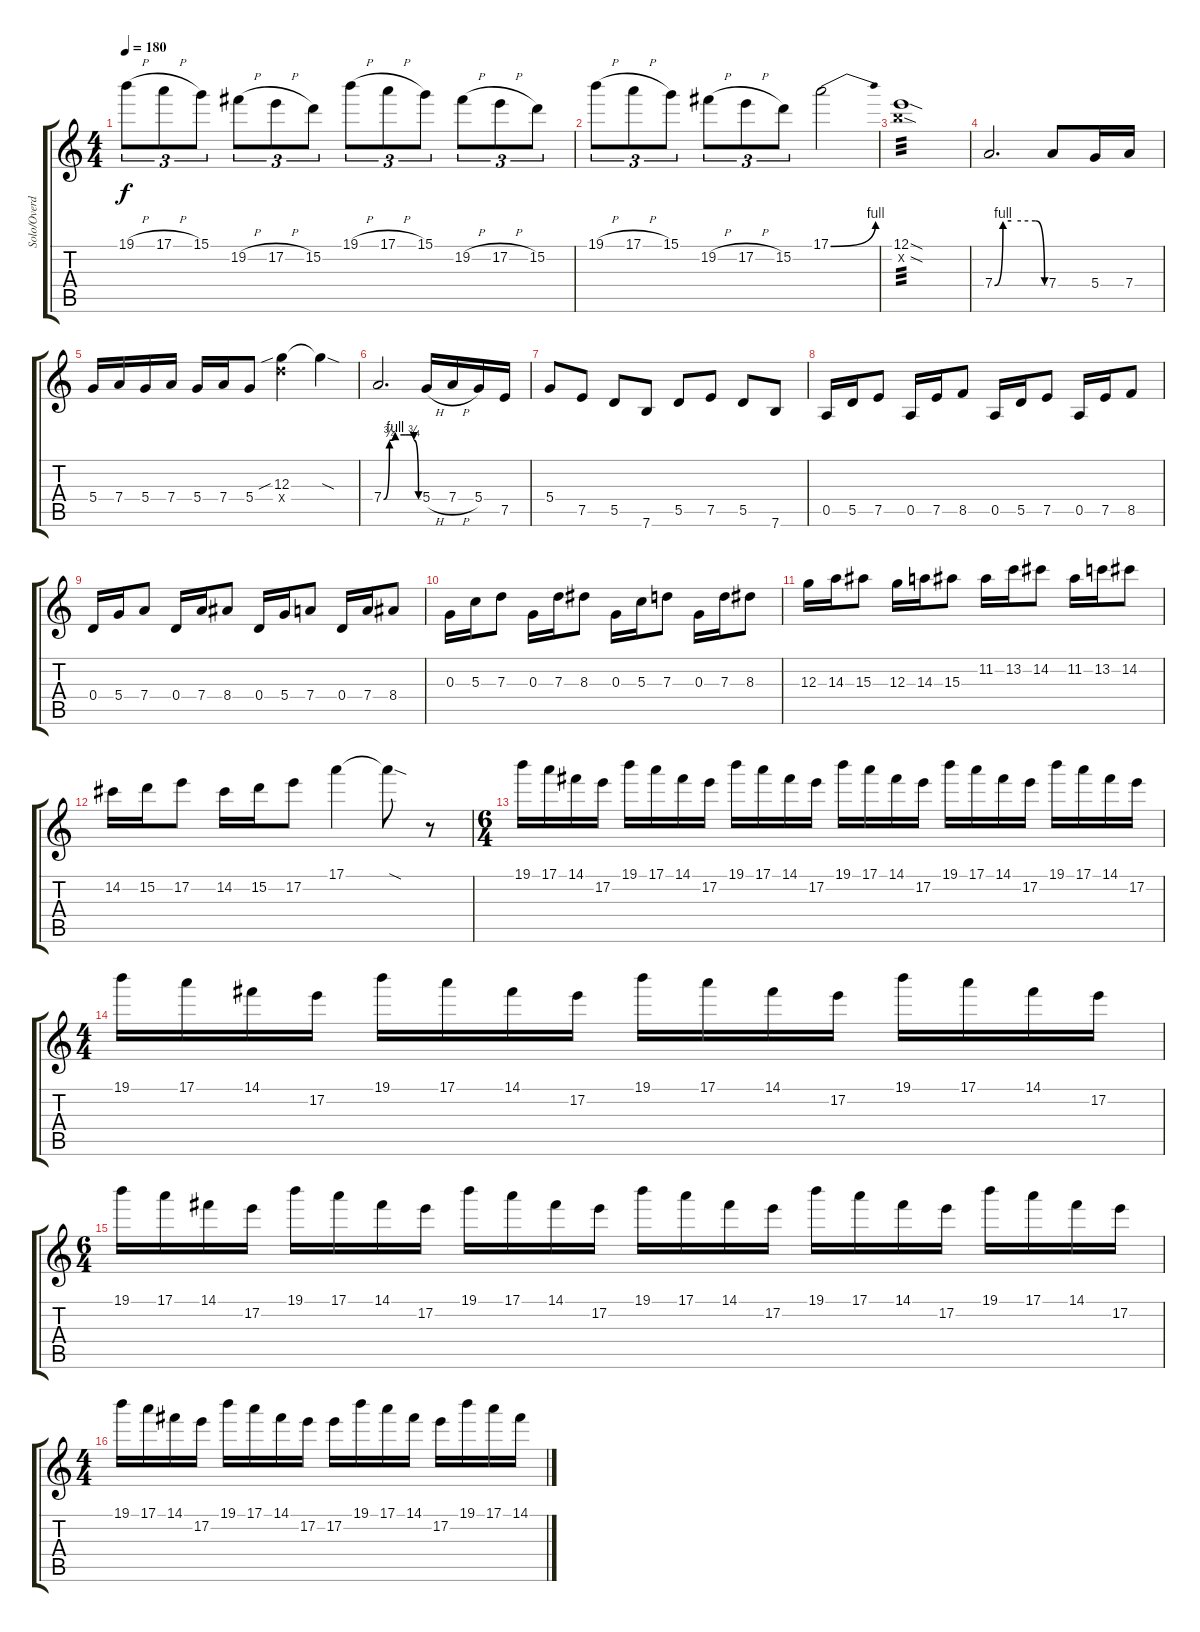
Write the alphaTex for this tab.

\track ("Solo/Overdubs" "Solo/Overd") {instrument distortionguitar}
\staff {score tabs}
\tuning (E4 B3 G3 D3 A2 E2) {hide}
\ts (4 4)
\tempo 180
\clef g2
\ks c
19.1{h}.8{tu (3 2) dy f} 17.1{h}.8{tu (3 2)} 15.1.8{tu (3 2)} 19.2{h}.8{tu (3 2)} 17.2{h}.8{tu (3 2)} 15.2.8{tu (3 2)} 19.1{h}.8{tu (3 2)} 17.1{h}.8{tu (3 2)} 15.1.8{tu (3 2)} 19.2{h}.8{tu (3 2)} 17.2{h}.8{tu (3 2)} 15.2.8{tu (3 2)} |
19.1{h}.8{tu (3 2)} 17.1{h}.8{tu (3 2)} 15.1.8{tu (3 2)} 19.2{h}.8{tu (3 2)} 17.2{h}.8{tu (3 2)} 15.2.8{tu (3 2)} 17.1{be (bend 0 0 60 4)}.2 |
(12.1{sod} 12.2{sod x}).1{tp 3} |
7.4{be (custom 0 0 10 4 20 4 49 4 60 0)}.2{d} 7.4.8 5.4.16 7.4.16 |
5.4.16 7.4.16 5.4.16 7.4.16 5.4.16 7.4.16 5.4.8 (12.3{sib} 12.4{x}).4 12.3{sod t}.4 |
7.4{be (custom 0 0 10 3 20 4 35 4 37 4 49 4 52 3 60 0)}.2{d} 5.4{h}.16 7.4{h}.16 5.4.16 7.5.16 |
5.4.8 7.5.8 5.5.8 7.6.8 5.5.8 7.5.8 5.5.8 7.6.8 |
0.5.16 5.5.16 7.5.8 0.5.16 7.5.16 8.5.8 0.5.16 5.5.16 7.5.8 0.5.16 7.5.16 8.5.8 |
0.4.16 5.4.16 7.4.8 0.4.16 7.4.16 8.4.8 0.4.16 5.4.16 7.4.8 0.4.16 7.4.16 8.4.8 |
0.3.16 5.3.16 7.3.8 0.3.16 7.3.16 8.3.8 0.3.16 5.3.16 7.3.8 0.3.16 7.3.16 8.3.8 |
12.3.16 14.3.16 15.3.8 12.3.16 14.3.16 15.3.8 11.2.16 13.2.16 14.2.8 11.2.16 13.2.16 14.2.8 |
14.2.16 15.2.16 17.2.8 14.2.16 15.2.16 17.2.8 17.1.4 17.1{sod t}.8 r.8 |
\ts (6 4)
19.1.16 17.1.16 14.1.16 17.2.16 19.1.16 17.1.16 14.1.16 17.2.16 19.1.16 17.1.16 14.1.16 17.2.16 19.1.16 17.1.16 14.1.16 17.2.16 19.1.16 17.1.16 14.1.16 17.2.16 19.1.16 17.1.16 14.1.16 17.2.16 |
\ts (4 4)
19.1.16 17.1.16 14.1.16 17.2.16 19.1.16 17.1.16 14.1.16 17.2.16 19.1.16 17.1.16 14.1.16 17.2.16 19.1.16 17.1.16 14.1.16 17.2.16 |
\ts (6 4)
19.1.16 17.1.16 14.1.16 17.2.16 19.1.16 17.1.16 14.1.16 17.2.16 19.1.16 17.1.16 14.1.16 17.2.16 19.1.16 17.1.16 14.1.16 17.2.16 19.1.16 17.1.16 14.1.16 17.2.16 19.1.16 17.1.16 14.1.16 17.2.16 |
\ts (4 4)
19.1.16 17.1.16 14.1.16 17.2.16 19.1.16 17.1.16 14.1.16 17.2.16 17.2.16 19.1.16 17.1.16 14.1.16 17.2.16 19.1.16 17.1.16 14.1.16
